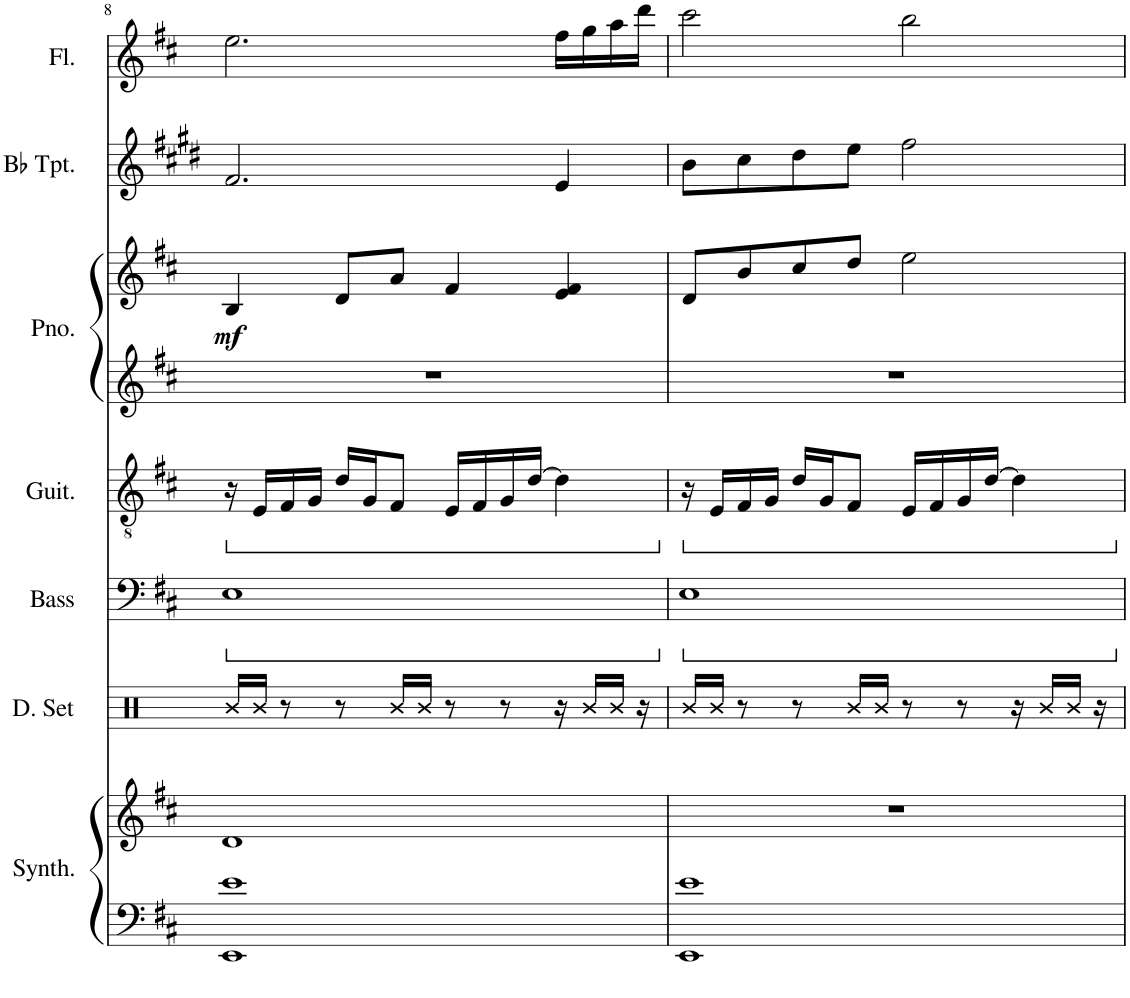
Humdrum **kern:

**kern	**kern	**kern	**kern	**kern	**kern	**kern	**dynam	**kern	**kern
*part7	*part7	*part6	*part5	*part4	*part3	*part3	*part3	*part2	*part1
*staff9	*staff8	*staff7	*staff6	*staff5	*staff4	*staff3	*staff3/4	*staff2	*staff1
*I"New Age Synthesiser	*	*I"Drumset	*I"Acoustic Bass	*I"Classical Guitar	*I"Piano	*	*	*I"Bb Trumpet	*I"Flute
*I'Synth.	*	*I'D. Set	*I'Bass	*I'Guit.	*I'Pno.	*	*	*I'Bb Tpt.	*I'Fl.
!!LO:PB:g=z
*clefF4	*clefG2	*clefX	*clefF4	*clefGv2	*clefG2	*clefG2	*	*clefG2	*clefG2
*	*	*	*Trd7c12	*	*	*	*	*Trd1c2	*
*k[f#c#]	*k[f#c#]	*k[]	*k[f#c#]	*k[f#c#]	*k[f#c#]	*k[f#c#]	*	*k[f#c#g#d#]	*k[f#c#]
*M4/4	*M4/4	*M4/4	*M4/4	*M4/4	*M4/4	*M4/4	*	*M4/4	*M4/4
*	*	*	*ped	*	*	*	*	*	*
*	*	*	*	*ped	*	*	*	*	*
=8	=8	=8	=8	=8	=8	=8	=8	=8	=8
!	!	!	!	!	!	!	!LO:DY:b	!	!
1EE 1e	1d	16R/LL	1E	16r	1r	4B/	mf	2.f#/	2.ee\
.	.	16R/JJ	.	16E/LL	.	.	.	.	.
.	.	8r	.	16F#/	.	.	.	.	.
.	.	.	.	16G/JJ	.	.	.	.	.
.	.	8r	.	16d/LL	.	8d/L	.	.	.
.	.	.	.	16G/J	.	.	.	.	.
.	.	16R/LL	.	8F#/J	.	8a/J	.	.	.
.	.	16R/JJ	.	.	.	.	.	.	.
.	.	8r	.	16E/LL	.	4f#/	.	.	.
.	.	.	.	16F#/	.	.	.	.	.
.	.	8r	.	16G/	.	.	.	.	.
.	.	.	.	[16d/JJ	.	.	.	.	.
.	.	16r	.	4d\]	.	4e/ 4f#/	.	4e/	16ff#\LL
.	.	16R/LL	.	.	.	.	.	.	16gg\
.	.	16R/JJ	.	.	.	.	.	.	16aa\
.	.	16r	.	.	.	.	.	.	16ddd\JJ
=9	=9	=9	=9	=9	=9	=9	=9	=9	=9
*	*	*	*Xped	*	*	*	*	*	*
*	*	*	*ped	*	*	*	*	*	*
*	*	*	*	*Xped	*	*	*	*	*
*	*	*	*	*ped	*	*	*	*	*
1EE 1e	1r	16R/LL	1E	16r	1r	8d/L	.	8b\L	2ccc#\
.	.	16R/JJ	.	16E/LL	.	.	.	.	.
.	.	8r	.	16F#/	.	8b/	.	8cc#\	.
.	.	.	.	16G/JJ	.	.	.	.	.
.	.	8r	.	16d/LL	.	8cc#/	.	8dd#\	.
.	.	.	.	16G/J	.	.	.	.	.
.	.	16R/LL	.	8F#/J	.	8dd/J	.	8ee\J	.
.	.	16R/JJ	.	.	.	.	.	.	.
.	.	8r	.	16E/LL	.	2ee\	.	2ff#\	2bb\
.	.	.	.	16F#/	.	.	.	.	.
.	.	8r	.	16G/	.	.	.	.	.
.	.	.	.	[16d/JJ	.	.	.	.	.
.	.	16r	.	4d\]	.	.	.	.	.
.	.	16R/LL	.	.	.	.	.	.	.
.	.	16R/JJ	.	.	.	.	.	.	.
.	.	16r	.	.	.	.	.	.	.
*	*	*	*Xped	*	*	*	*	*	*
*	*	*	*	*Xped	*	*	*	*	*
=	=	=	=	=	=	=	=	=	=
*-	*-	*-	*-	*-	*-	*-	*-	*-	*-
